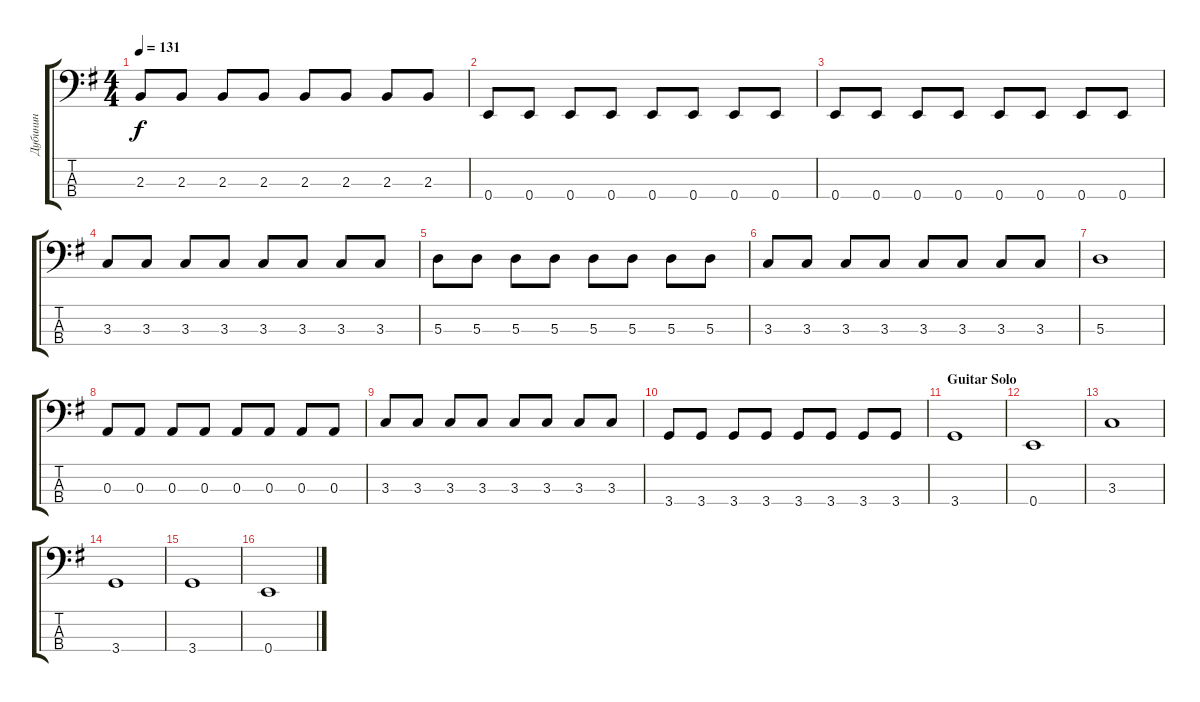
\track ("Дубинин" "Дубинин") {instrument electricbassfinger}
\staff {score tabs}
\tuning (G2 D2 A1 E1) {hide}
\ts (4 4)
\tempo 131
\clef f4
\ks g
2.3.8{dy f} 2.3.8 2.3.8 2.3.8 2.3.8 2.3.8 2.3.8 2.3.8 |
0.4.8 0.4.8 0.4.8 0.4.8 0.4.8 0.4.8 0.4.8 0.4.8 |
0.4.8 0.4.8 0.4.8 0.4.8 0.4.8 0.4.8 0.4.8 0.4.8 |
3.3.8 3.3.8 3.3.8 3.3.8 3.3.8 3.3.8 3.3.8 3.3.8 |
5.3.8 5.3.8 5.3.8 5.3.8 5.3.8 5.3.8 5.3.8 5.3.8 |
3.3.8 3.3.8 3.3.8 3.3.8 3.3.8 3.3.8 3.3.8 3.3.8 |
5.3.1 |
0.3.8 0.3.8 0.3.8 0.3.8 0.3.8 0.3.8 0.3.8 0.3.8 |
3.3.8 3.3.8 3.3.8 3.3.8 3.3.8 3.3.8 3.3.8 3.3.8 |
3.4.8 3.4.8 3.4.8 3.4.8 3.4.8 3.4.8 3.4.8 3.4.8 |
\section ("" "Guitar Solo")
3.4.1 |
0.4.1 |
3.3.1 |
3.4.1 |
3.4.1 |
0.4.1
